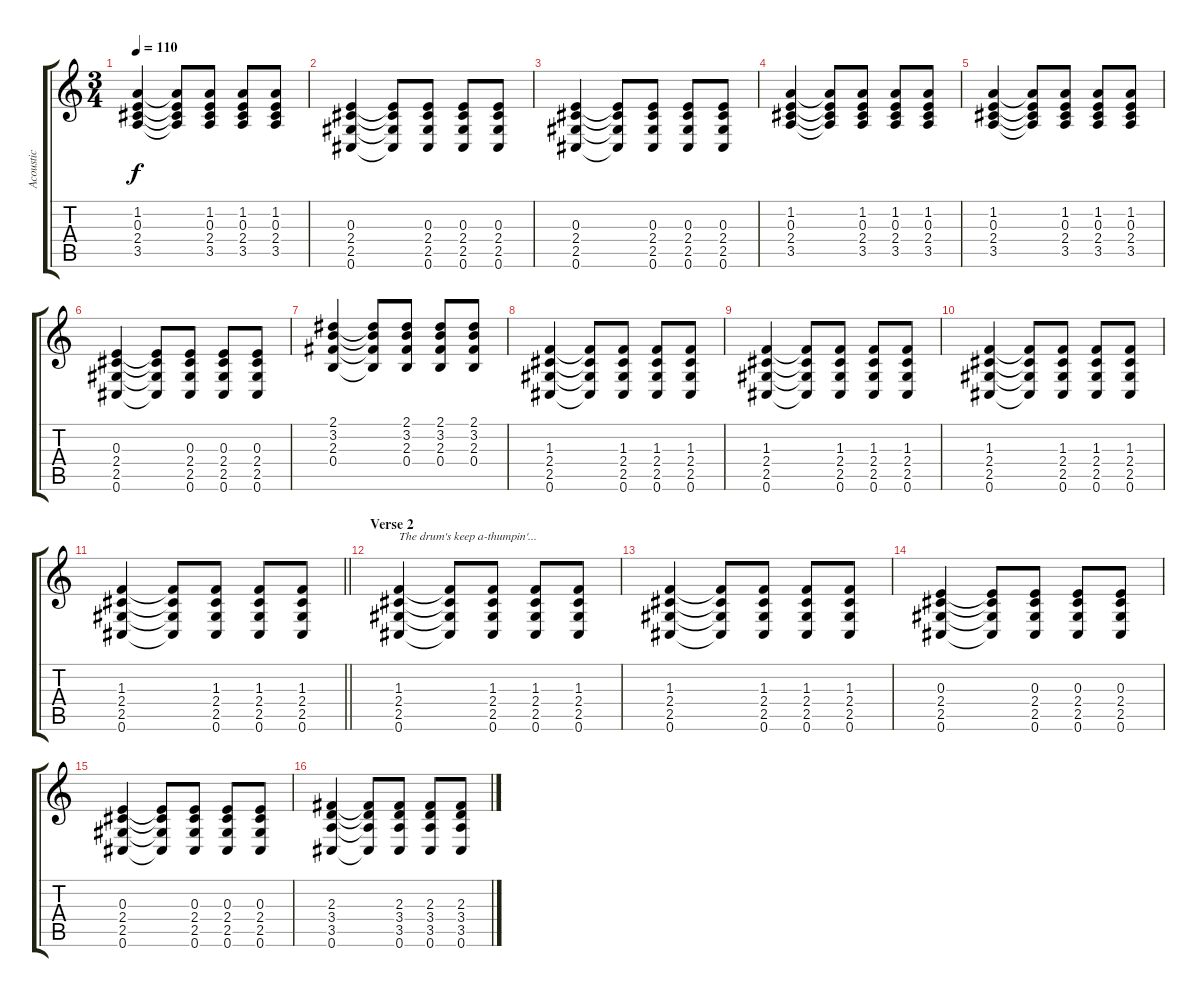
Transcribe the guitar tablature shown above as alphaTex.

\track ("Acoustic" "Acoustic") {instrument acousticguitarsteel}
\staff {score tabs}
\tuning (Db4 Ab3 E3 B2 Gb2 Db2) {hide}
\ts (3 4)
\tempo 110
\clef g2
\ks c
(1.2 0.3 2.4 3.5).4{dy f} (1.2{t} 0.3{t} 2.4{t} 3.5{t}).8 (1.2 0.3 2.4 3.5).8 (1.2 0.3 2.4 3.5).8 (1.2 0.3 2.4 3.5).8 |
(0.3 2.4 2.5 0.6).4 (0.3{t} 2.4{t} 2.5{t} 0.6{t}).8 (0.3 2.4 2.5 0.6).8 (0.3 2.4 2.5 0.6).8 (0.3 2.4 2.5 0.6).8 |
(0.3 2.4 2.5 0.6).4 (0.3{t} 2.4{t} 2.5{t} 0.6{t}).8 (0.3 2.4 2.5 0.6).8 (0.3 2.4 2.5 0.6).8 (0.3 2.4 2.5 0.6).8 |
(1.2 0.3 2.4 3.5).4 (1.2{t} 0.3{t} 2.4{t} 3.5{t}).8 (1.2 0.3 2.4 3.5).8 (1.2 0.3 2.4 3.5).8 (1.2 0.3 2.4 3.5).8 |
(1.2 0.3 2.4 3.5).4 (1.2{t} 0.3{t} 2.4{t} 3.5{t}).8 (1.2 0.3 2.4 3.5).8 (1.2 0.3 2.4 3.5).8 (1.2 0.3 2.4 3.5).8 |
(0.3 2.4 2.5 0.6).4 (0.3{t} 2.4{t} 2.5{t} 0.6{t}).8 (0.3 2.4 2.5 0.6).8 (0.3 2.4 2.5 0.6).8 (0.3 2.4 2.5 0.6).8 |
(2.1 3.2 2.3 0.4).4 (2.1{t} 3.2{t} 2.3{t} 0.4{t}).8 (2.1 3.2 2.3 0.4).8 (2.1 3.2 2.3 0.4).8 (2.1 3.2 2.3 0.4).8 |
(1.3 2.4 2.5 0.6).4 (1.3{t} 2.4{t} 2.5{t} 0.6{t}).8 (1.3 2.4 2.5 0.6).8 (1.3 2.4 2.5 0.6).8 (1.3 2.4 2.5 0.6).8 |
(1.3 2.4 2.5 0.6).4 (1.3{t} 2.4{t} 2.5{t} 0.6{t}).8 (1.3 2.4 2.5 0.6).8 (1.3 2.4 2.5 0.6).8 (1.3 2.4 2.5 0.6).8 |
(1.3 2.4 2.5 0.6).4 (1.3{t} 2.4{t} 2.5{t} 0.6{t}).8 (1.3 2.4 2.5 0.6).8 (1.3 2.4 2.5 0.6).8 (1.3 2.4 2.5 0.6).8 |
\barLineRight lightlight
(1.3 2.4 2.5 0.6).4 (1.3{t} 2.4{t} 2.5{t} 0.6{t}).8 (1.3 2.4 2.5 0.6).8 (1.3 2.4 2.5 0.6).8 (1.3 2.4 2.5 0.6).8 |
\section ("" "Verse 2")
(1.3 2.4 2.5 0.6).4{txt "The drum's keep a-thumpin'..."} (1.3{t} 2.4{t} 2.5{t} 0.6{t}).8 (1.3 2.4 2.5 0.6).8 (1.3 2.4 2.5 0.6).8 (1.3 2.4 2.5 0.6).8 |
(1.3 2.4 2.5 0.6).4 (1.3{t} 2.4{t} 2.5{t} 0.6{t}).8 (1.3 2.4 2.5 0.6).8 (1.3 2.4 2.5 0.6).8 (1.3 2.4 2.5 0.6).8 |
(0.3 2.4 2.5 0.6).4 (0.3{t} 2.4{t} 2.5{t} 0.6{t}).8 (0.3 2.4 2.5 0.6).8 (0.3 2.4 2.5 0.6).8 (0.3 2.4 2.5 0.6).8 |
(0.3 2.4 2.5 0.6).4 (0.3{t} 2.4{t} 2.5{t} 0.6{t}).8 (0.3 2.4 2.5 0.6).8 (0.3 2.4 2.5 0.6).8 (0.3 2.4 2.5 0.6).8 |
(2.3 3.4 3.5 0.6).4 (2.3{t} 3.4{t} 3.5{t} 0.6{t}).8 (2.3 3.4 3.5 0.6).8 (2.3 3.4 3.5 0.6).8 (2.3 3.4 3.5 0.6).8
